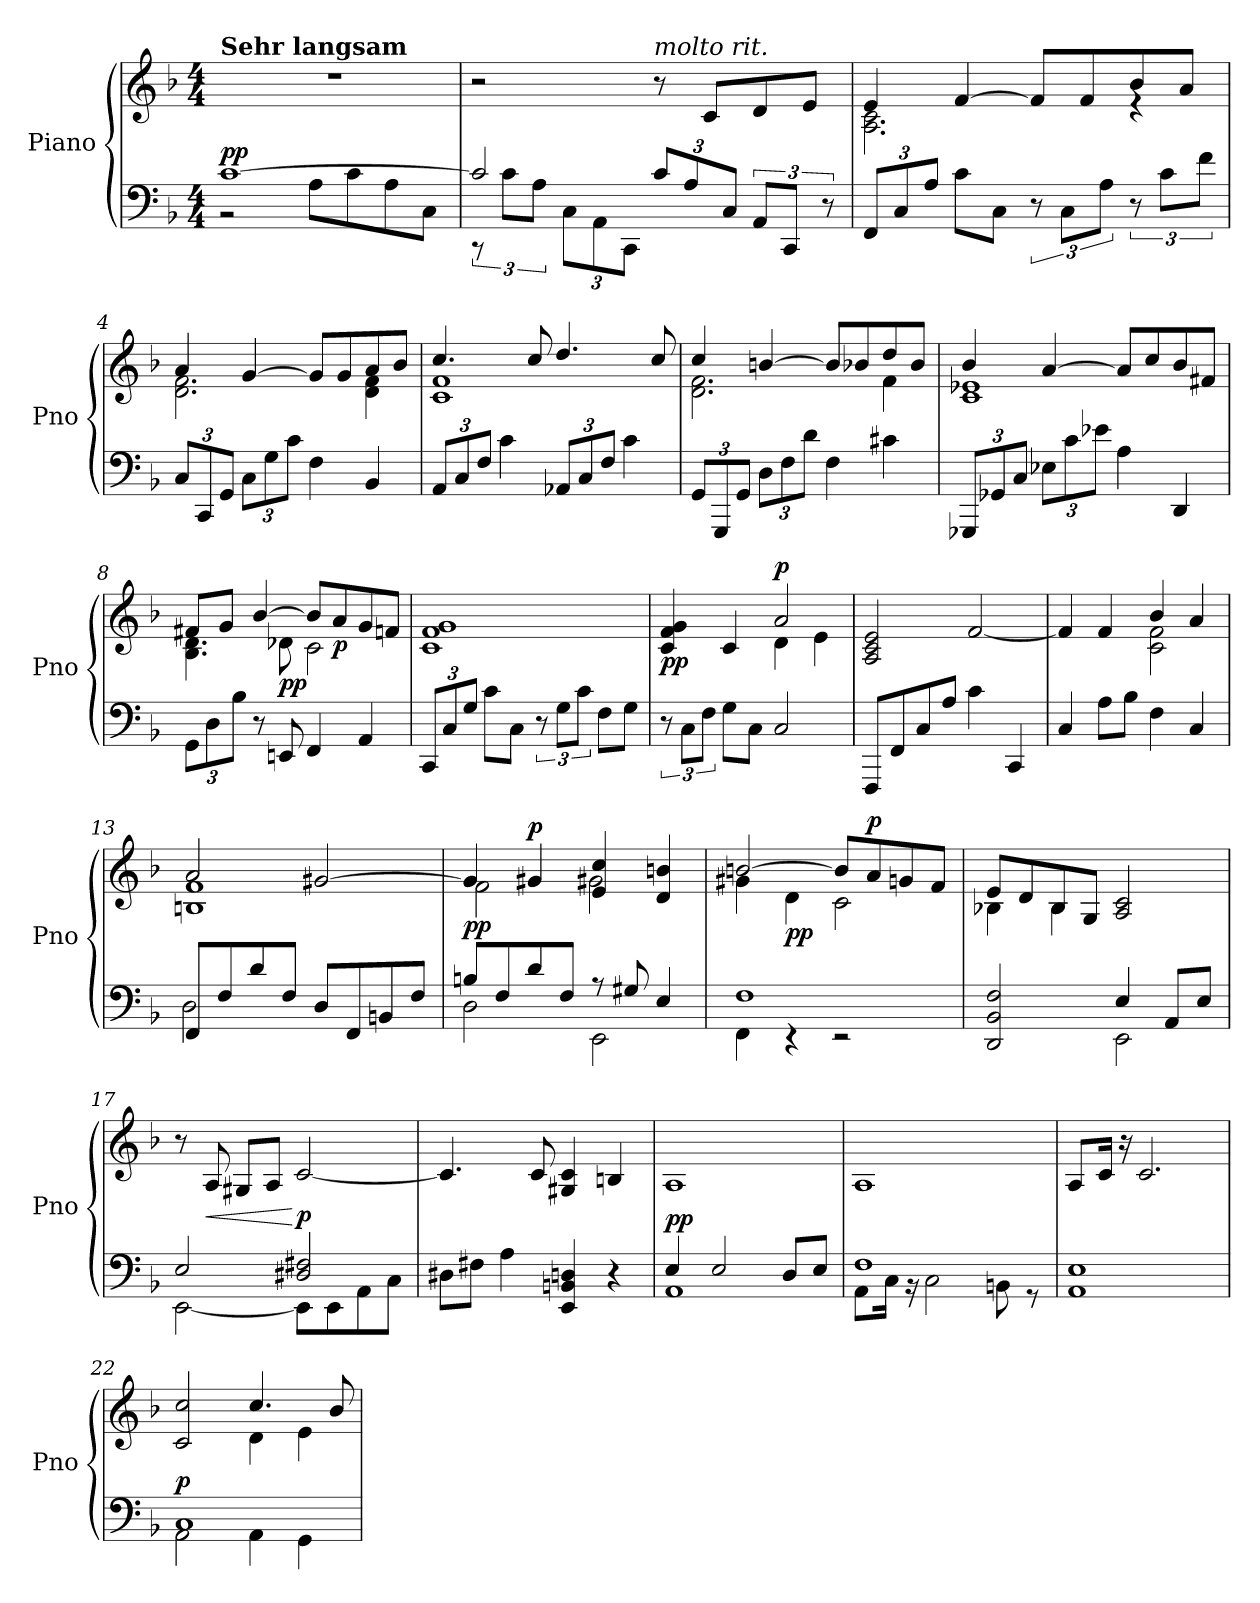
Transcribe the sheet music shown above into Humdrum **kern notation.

**kern	**kern	**dynam
*part1	*part1	*part1
*staff2	*staff1	*staff1/2
*I"Piano	*	*
*I'Pno	*	*
*clefF4	*clefG2	*
*k[b-]	*k[b-]	*
*M4/4	*M4/4	*
=1	=1	=1
*^	*	*
!	!	!LO:TX:a:B:t=Sehr langsam	!
!	!	!	!LO:DY:a=2
[1c	2r	1r	pp
.	8A\L	.	.
.	8c\	.	.
.	8A\	.	.
.	8C\J	.	.
=2	=2	=2	=2
2c/]	12r	2r	.
.	12c\L	.	.
.	12A\J	.	.
*	*Xbrackettup	*	*
.	12C\L	.	.
.	12AA\	.	.
.	12CC\J	.	.
!	!	!LO:TX:a:i:t=molto rit.	!
12c/L	2ryy	8r	.
12A/	.	.	.
.	.	8c/L	.
12C/J	.	.	.
*brackettup	*	*	*
12AA/L	.	8d/	.
12CC/J	.	.	.
.	.	8e/J	.
12r	.	.	.
*v	*v	*	*
=3	=3	=3
*Xbrackettup	*	*
*	*^	*
12FF/L	4e/	2.A\ 2.c\	.
12C/	.	.	.
12A/J	.	.	.
8c\L	[4f/	.	.
8C\J	.	.	.
*brackettup	*	*	*
12r	8f/L]	.	.
12C\L	.	.	.
.	8f/	.	.
12A\J	.	.	.
12r	8b-/	4re	.
12c\L	.	.	.
.	8a/J	.	.
12f\J	.	.	.
!!LO:LB:g=z	!!
=4	=4	=4	=4
*Xbrackettup	*	*	*
12C/L	4a/	2.d\ 2.f\	.
12CC/	.	.	.
12GG/J	.	.	.
12C\L	[4g/	.	.
12G\	.	.	.
12c\J	.	.	.
4F\	8g/L]	.	.
.	8g/	.	.
4BB-/	8a/	4d\ 4f\	.
.	8b-/J	.	.
=5	=5	=5	=5
12AA/L	4.cc/	1c 1f	.
12C/	.	.	.
12F/J	.	.	.
4c\	.	.	.
.	8cc/	.	.
12AA-X/L	4.dd/	.	.
12C/	.	.	.
12F/J	.	.	.
4c\	.	.	.
.	8cc/	.	.
=6	=6	=6	=6
12GG/L	4cc/	2.d\ 2.f\	.
12GGG/	.	.	.
12GG/J	.	.	.
12D\L	[4bn/	.	.
12F\	.	.	.
12d\J	.	.	.
4F\	8b/L]	.	.
.	8b-X/	.	.
4c#X\	8dd/	4f\	.
.	8b-/J	.	.
!!LO:LB:g=z	!!
=7	=7	=7	=7
12GGG-X/L	4b-/	1c 1e-X	.
12GG-X/	.	.	.
12C/J	.	.	.
12E-X\L	[4a/	.	.
12c\	.	.	.
12e-X\J	.	.	.
4A\	8a/L]	.	.
.	8cc/	.	.
4DD/	8b-/	.	.
.	8f#X/J	.	.
=8	=8	=8	=8
12GG\L	8f#X/L	4.B-\ 4.d\	.
12D\	.	.	.
.	8g/J	.	.
12B-\J	.	.	.
8r	[4b-/	.	.
!	!	!	!LO:DY:b
8EEn/	.	8d-X\	pp
4FF/	8b-/L]	2c\	.
!	!	!	!LO:DY:b
.	8a/	.	p
4AA/	8g/	.	.
.	8fn/J	.	.
*	*v	*v	*
=9	=9	=9
12CC/L	1c 1f 1g	.
12C/	.	.
12G/J	.	.
8c\L	.	.
8C\J	.	.
*brackettup	*	*
12r	.	.
12G\L	.	.
12c\J	.	.
8F\L	.	.
8G\J	.	.
!!LO:LB:g=z
=10	=10	=10
*	*^	*
!	!	!	!LO:DY:b
12r	4c/ 4f/ 4g/	2ryy	pp
12C\L	.	.	.
12F\J	.	.	.
8G\L	4c/	.	.
8C\J	.	.	.
*	*MM60	*	*
!	!	!	!LO:DY:a
2C/	2a/	4d\	p
.	.	4e\	.
*	*v	*v	*
=11	=11	=11
*	*MM72	*
8FFF/L	2A/ 2c/ 2e/	.
8FF/	.	.
8C/	.	.
8A/J	.	.
4c\	[2f/	.
4CC/	.	.
=12	=12	=12
*	*^	*
4C/	4f/]	2ryy	.
8A\L	4f/	.	.
8B-\J	.	.	.
4F\	4b-/	2c\ 2f\	.
4C/	4a/	.	.
=13	=13	=13	=13
*^	*	*	*
8FF/L	2D\	2a/	1Bn 1f	.
8F/	.	.	.	.
8d/	.	.	.	.
8F/J	.	.	.	.
8D/L	2ryy	[2g#X/	.	.
8FF/	.	.	.	.
8BBn/	.	.	.	.
8F/J	.	.	.	.
!!LO:LB:g=z	!!
=14	=14	=14	=14	=14
!	!	!	!	!LO:DY:b
8Bn/L	2D\	4g#/]	2f\	pp
8F/	.	.	.	.
!	!	!	!	!LO:DY:a
8d/	.	4g#X/	.	p
8F/J	.	.	.	.
8r	2EE\	4e/ 4cc/	2g#X\	.
8G#X/	.	.	.	.
4E/	.	4d/ 4bn/	.	.
=15	=15	=15	=15	=15
1F	4FF\	[2bn/	4g#X\	.
!	!	!	!	!LO:DY:b
.	4r	.	4d\	pp
.	2r	8b/L]	2c\	.
!	!	!	!	!LO:DY:a
.	.	8a/	.	p
.	.	8gn/	.	.
.	.	8f/J	.	.
=16	=16	=16	=16	=16
2DD/ 2BB-/ 2F/	2ryy	8e/L	4B-X\	.
.	.	8d/	.	.
.	.	8B-/	4B-\	.
.	.	8G/J	.	.
4E/	2EE\	2A/ 2c/	2ryy	.
8AA/L	.	.	.	.
8E/J	.	.	.	.
*	*	*v	*v	*
=17	=17	=17	=17
2E/	[2EE\	8r	.
!	!	!	!LO:HP:b
.	.	8A/	<
.	.	8G#X/L	.
.	.	8A/J	.
!	!	!	!LO:DY:n=1:b
2D#X/ 2F#X/	8EE\L]	[2c/	[ p
.	8EE\	.	.
.	8AA\	.	.
.	8C\J	.	.
*v	*v	*	*
!!LO:LB:g=z
=18	=18	=18
8D#X\L	4.c/]	.
8F#X\J	.	.
4A\	.	.
.	8c/	.
4EE/ 4BBn/ 4Dn/	4G#X/ 4c/	.
4r	4Bn/	.
=19	=19	=19
*^	*	*
!	!	!	!LO:DY:a=2
4E/	1AA	1A	pp
2E/	.	.	.
8D/L	.	.	.
8E/J	.	.	.
=20	=20	=20	=20
*	*	*MM66	*
1F	8AA\L	1A	.
.	16C\Jk	.	.
.	16r	.	.
.	2C\	.	.
.	8BBn\	.	.
.	8r	.	.
*v	*v	*	*
=21	=21	=21
1AA 1E	8A/L	.
.	16c/Jk	.
.	16r	.
.	2.c/	.
!!LO:PB:g=z
=22	=22	=22
*^	*^	*
!	!	!	!	!LO:DY:a=2
1C	2AA\	2c/ 2cc/	2ryy	p
.	4AA\	4.cc/	4d\	.
.	4GG\	.	4e\	.
.	.	8b-/	.	.
*v	*v	*	*	*
*	*v	*v	*
=	=	=
*-	*-	*-
